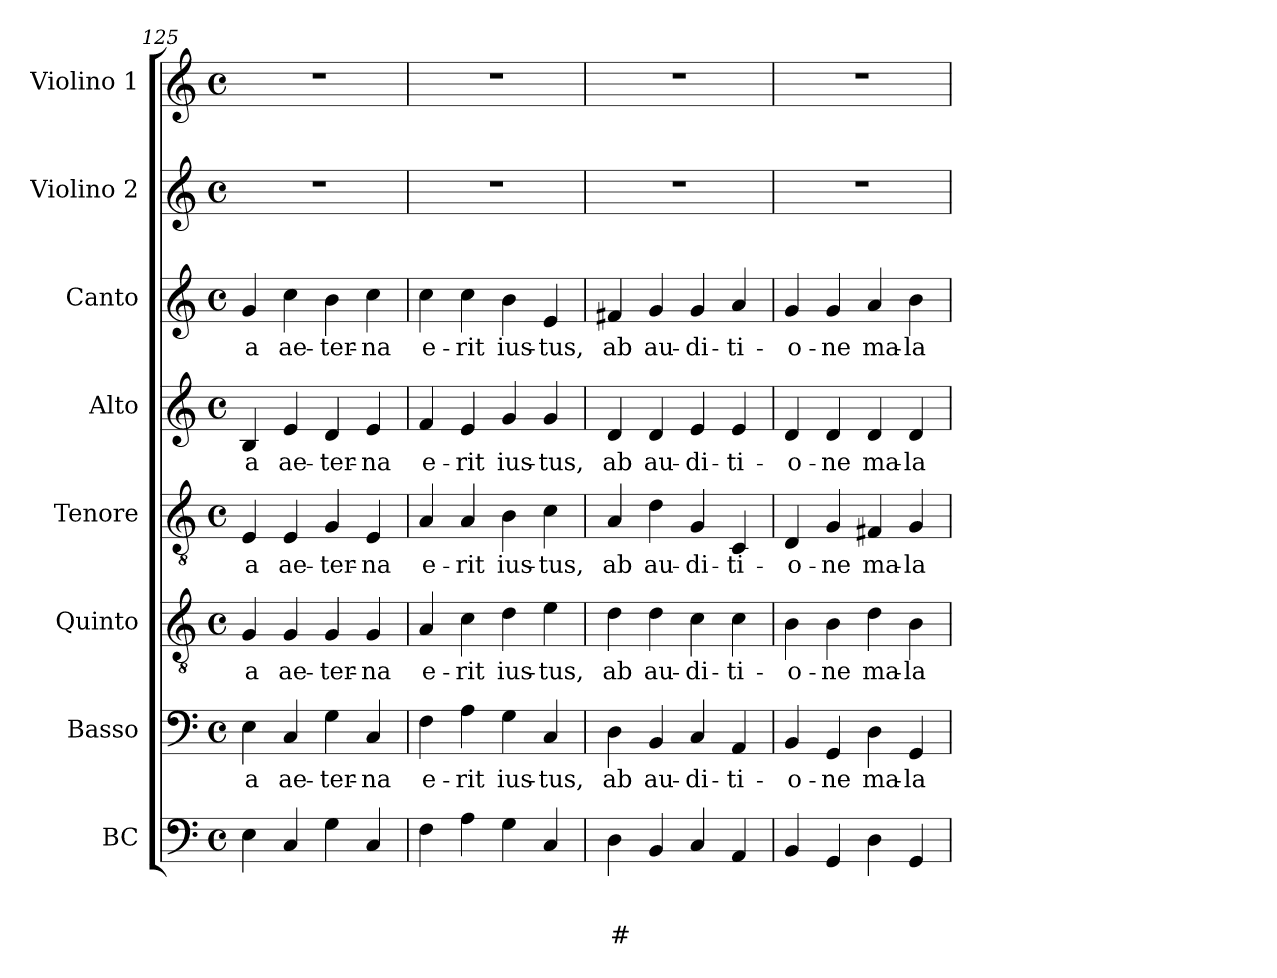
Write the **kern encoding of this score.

**kern	**text	**text	**text	**kern	**text	**kern	**text	**kern	**text	**kern	**text	**kern	**text	**kern	**kern
*part8	*part8	*part8	*part8	*part7	*part7	*part6	*part6	*part5	*part5	*part4	*part4	*part3	*part3	*part2	*part1
*staff8	*staff8	*staff8	*staff8	*staff7	*staff7	*staff6	*staff6	*staff5	*staff5	*staff4	*staff4	*staff3	*staff3	*staff2	*staff1
*I"BC	*	*	*	*I"Basso	*	*I"Quinto	*	*I"Tenore	*	*I"Alto	*	*I"Canto	*	*I"Violino 2	*I"Violino 1
*I'Bc	*	*	*	*I'B	*	*I'Q	*	*I'T	*	*I'A	*	*I'C	*	*I'V2	*I'V1
*clefF4	*	*	*	*clefF4	*	*clefGv2	*	*clefGv2	*	*clefG2	*	*clefG2	*	*clefG2	*clefG2
*k[]	*	*	*	*k[]	*	*k[]	*	*k[]	*	*k[]	*	*k[]	*	*k[]	*k[]
*C:	*	*	*	*C:	*	*C:	*	*C:	*	*C:	*	*C:	*	*C:	*C:
*M4/4	*	*	*	*M4/4	*	*M4/4	*	*M4/4	*	*M4/4	*	*M4/4	*	*M4/4	*M4/4
*met(c)	*	*	*	*met(c)	*	*met(c)	*	*met(c)	*	*met(c)	*	*met(c)	*	*met(c)	*met(c)
=125	=125	=125	=125	=125	=125	=125	=125	=125	=125	=125	=125	=125	=125	=125	=125
!	!	!	!	!	!LO:LY:b	!	!LO:LY:b	!	!LO:LY:b	!	!LO:LY:b	!	!LO:LY:b	!	!
4E\	.	.	.	4E\	-a	4G/	-a	4E/	-a	4B/	-a	4g/	-a	1r	1r
!	!	!	!	!	!LO:LY:b	!	!LO:LY:b	!	!LO:LY:b	!	!LO:LY:b	!	!LO:LY:b	!	!
4C/	.	.	.	4C/	ae-	4G/	ae-	4E/	ae-	4e/	ae-	4cc\	ae-	.	.
!	!	!	!	!	!LO:LY:b	!	!LO:LY:b	!	!LO:LY:b	!	!LO:LY:b	!	!LO:LY:b	!	!
4G\	.	.	.	4G\	-ter-	4G/	-ter-	4G/	-ter-	4d/	-ter-	4b\	-ter-	.	.
!	!	!	!	!	!LO:LY:b	!	!LO:LY:b	!	!LO:LY:b	!	!LO:LY:b	!	!LO:LY:b	!	!
4C/	.	.	.	4C/	-na	4G/	-na	4E/	-na	4e/	-na	4cc\	-na	.	.
=126	=126	=126	=126	=126	=126	=126	=126	=126	=126	=126	=126	=126	=126	=126	=126
!	!	!	!	!	!LO:LY:b	!	!LO:LY:b	!	!LO:LY:b	!	!LO:LY:b	!	!LO:LY:b	!	!
4F\	.	.	.	4F\	e-	4A/	e-	4A/	e-	4f/	e-	4cc\	e-	1r	1r
!	!	!	!	!	!LO:LY:b	!	!LO:LY:b	!	!LO:LY:b	!	!LO:LY:b	!	!LO:LY:b	!	!
4A\	.	.	.	4A\	-rit	4c\	-rit	4A/	-rit	4e/	-rit	4cc\	-rit	.	.
!	!	!	!	!	!LO:LY:b	!	!LO:LY:b	!	!LO:LY:b	!	!LO:LY:b	!	!LO:LY:b	!	!
4G\	.	.	.	4G\	ius-	4d\	ius-	4B\	ius-	4g/	ius-	4b\	ius-	.	.
!	!	!	!	!	!LO:LY:b	!	!LO:LY:b	!	!LO:LY:b	!	!LO:LY:b	!	!LO:LY:b	!	!
4C/	.	.	.	4C/	-tus,	4e\	-tus,	4c\	-tus,	4g/	-tus,	4e/	-tus,	.	.
=127	=127	=127	=127	=127	=127	=127	=127	=127	=127	=127	=127	=127	=127	=127	=127
!	!	!	!LO:LY:b	!	!LO:LY:b	!	!LO:LY:b	!	!LO:LY:b	!	!LO:LY:b	!	!LO:LY:b	!	!
4D\	.	.	#	4D\	ab	4d\	ab	4A/	ab	4d/	ab	4f#X/	ab	1r	1r
!	!	!	!	!	!LO:LY:b	!	!LO:LY:b	!	!LO:LY:b	!	!LO:LY:b	!	!LO:LY:b	!	!
4BB/	.	.	.	4BB/	au-	4d\	au-	4d\	au-	4d/	au-	4g/	au-	.	.
!	!	!	!	!	!LO:LY:b	!	!LO:LY:b	!	!LO:LY:b	!	!LO:LY:b	!	!LO:LY:b	!	!
4C/	.	.	.	4C/	-di-	4c\	-di-	4G/	-di-	4e/	-di-	4g/	-di-	.	.
!	!	!	!	!	!LO:LY:b	!	!LO:LY:b	!	!LO:LY:b	!	!LO:LY:b	!	!LO:LY:b	!	!
4AA/	.	.	.	4AA/	-ti-	4c\	-ti-	4C/	-ti-	4e/	-ti-	4a/	-ti-	.	.
=128	=128	=128	=128	=128	=128	=128	=128	=128	=128	=128	=128	=128	=128	=128	=128
!	!	!	!	!	!LO:LY:b	!	!LO:LY:b	!	!LO:LY:b	!	!LO:LY:b	!	!LO:LY:b	!	!
4BB/	.	.	.	4BB/	-o-	4B\	-o-	4D/	-o-	4d/	-o-	4g/	-o-	1r	1r
!	!	!	!	!	!LO:LY:b	!	!LO:LY:b	!	!LO:LY:b	!	!LO:LY:b	!	!LO:LY:b	!	!
4GG/	.	.	.	4GG/	-ne	4B\	-ne	4G/	-ne	4d/	-ne	4g/	-ne	.	.
!	!	!	!	!	!LO:LY:b	!	!LO:LY:b	!	!LO:LY:b	!	!LO:LY:b	!	!LO:LY:b	!	!
4D\	.	.	.	4D\	ma-	4d\	ma-	4F#X/	ma-	4d/	ma-	4a/	ma-	.	.
!	!	!	!	!	!LO:LY:b	!	!LO:LY:b	!	!LO:LY:b	!	!LO:LY:b	!	!LO:LY:b	!	!
4GG/	.	.	.	4GG/	-la	4B\	-la	4G/	-la	4d/	-la	4b\	-la	.	.
=	=	=	=	=	=	=	=	=	=	=	=	=	=	=	=
*-	*-	*-	*-	*-	*-	*-	*-	*-	*-	*-	*-	*-	*-	*-	*-
